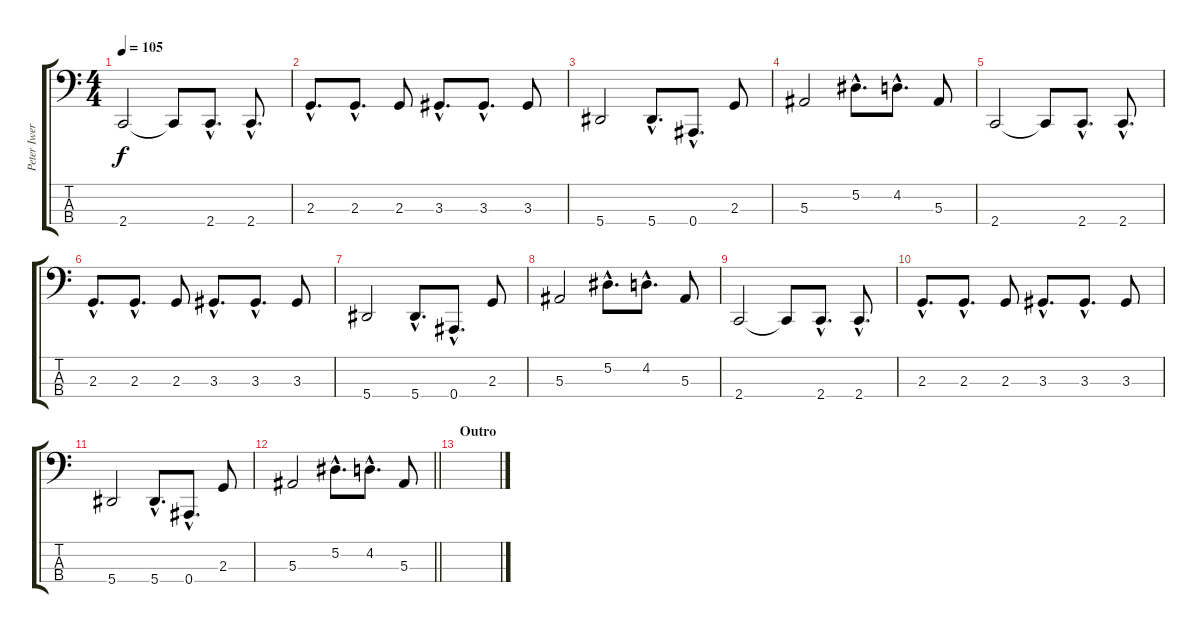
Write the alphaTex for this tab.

\track ("Peter Iwers" "Peter Iwer") {instrument electricbassfinger}
\staff {score tabs}
\tuning (Eb2 Bb1 F1 Bb0) {hide}
\ts (4 4)
\tempo 105
\clef f4
\ks c
2.4.2{dy f} 2.4{t}.8 2.4{hac}.8{d} 2.4{hac}.8{d} |
2.3{hac}.8{d} 2.3{hac}.8{d} 2.3.8 3.3{hac}.8{d} 3.3{hac}.8{d} 3.3.8 |
5.4.2 5.4{hac}.8{d} 0.4{hac}.8{d} 2.3.8 |
5.3.2 5.2{hac}.8{d} 4.2{hac}.8{d} 5.3.8 |
2.4.2 2.4{t}.8 2.4{hac}.8{d} 2.4{hac}.8{d} |
2.3{hac}.8{d} 2.3{hac}.8{d} 2.3.8 3.3{hac}.8{d} 3.3{hac}.8{d} 3.3.8 |
5.4.2 5.4{hac}.8{d} 0.4{hac}.8{d} 2.3.8 |
5.3.2 5.2{hac}.8{d} 4.2{hac}.8{d} 5.3.8 |
2.4.2 2.4{t}.8 2.4{hac}.8{d} 2.4{hac}.8{d} |
2.3{hac}.8{d} 2.3{hac}.8{d} 2.3.8 3.3{hac}.8{d} 3.3{hac}.8{d} 3.3.8 |
5.4.2 5.4{hac}.8{d} 0.4{hac}.8{d} 2.3.8 |
\barLineRight lightlight
5.3.2 5.2{hac}.8{d} 4.2{hac}.8{d} 5.3.8 |
\section ("" "Outro")
